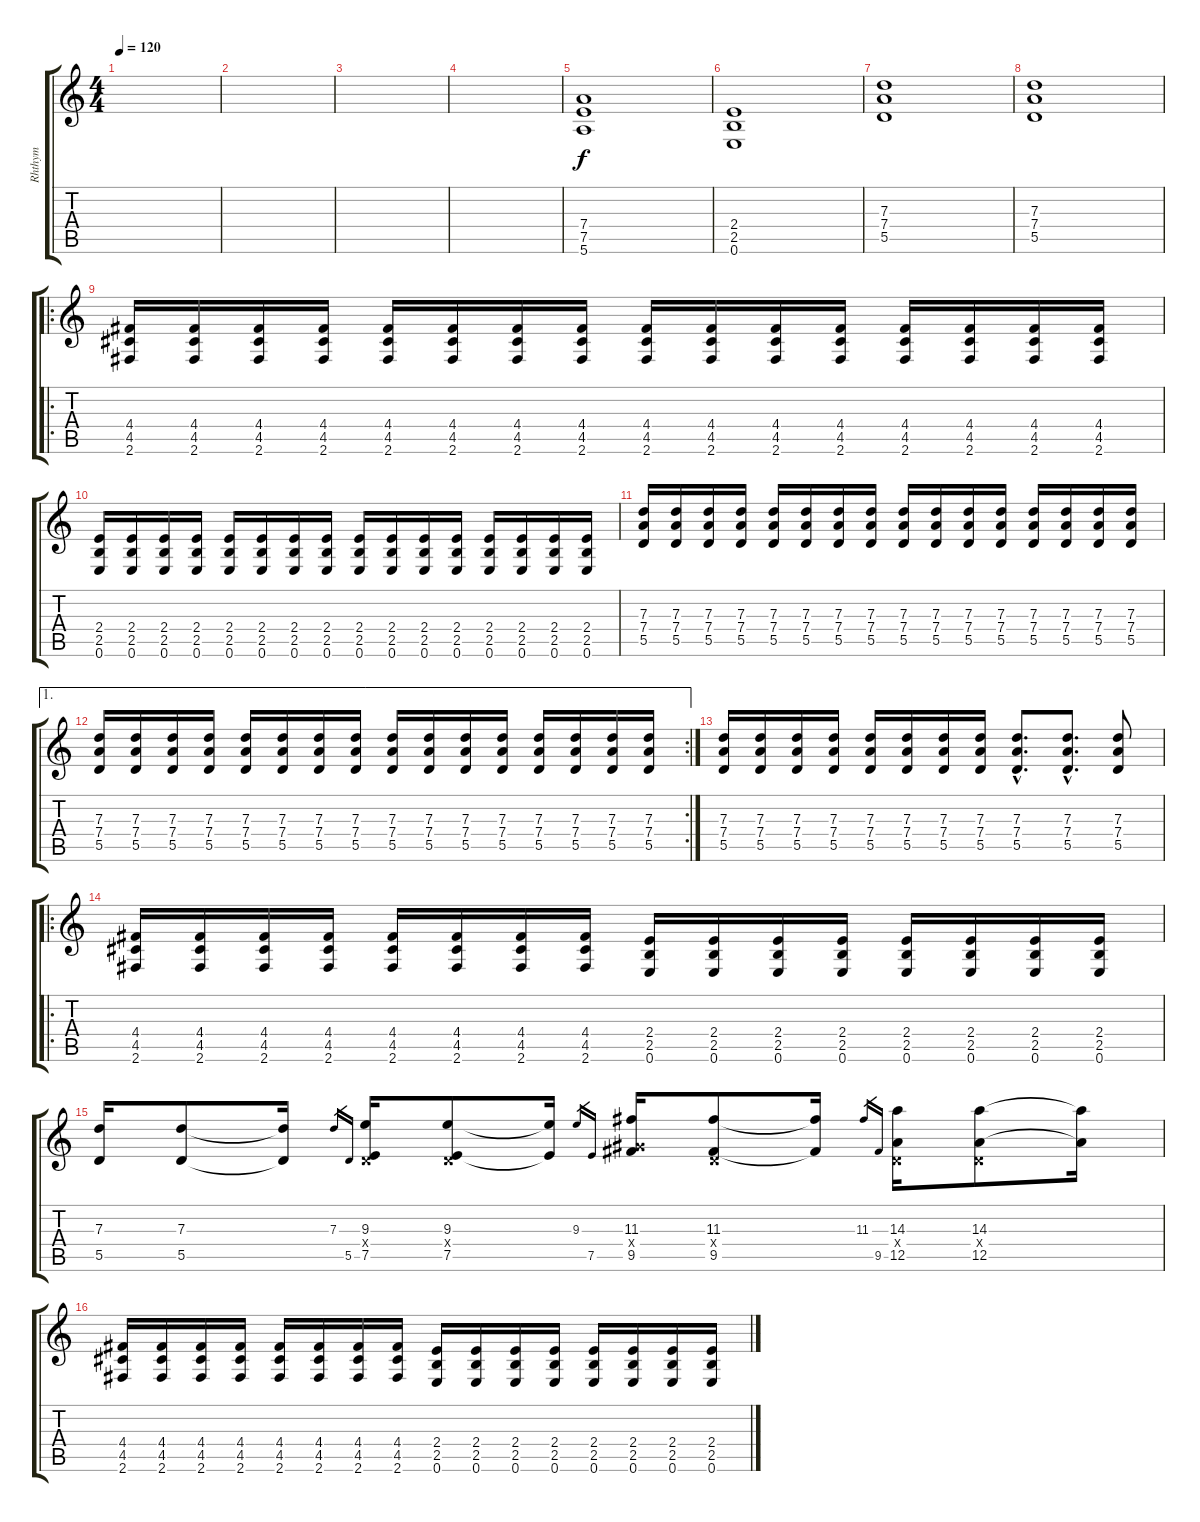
\track ("Rhthym" "Rhthym") {instrument distortionguitar}
\staff {score tabs}
\tuning (E4 B3 G3 D3 A2 E2) {hide}
\ts (4 4)
\tempo 120
\clef g2
\ks c
|
|
|
|
(7.4 7.5 5.6).1 |
(2.4 2.5 0.6).1 |
(7.3 7.4 5.5).1 |
(7.3 7.4 5.5).1 |
\ro
(4.4 4.5 2.6).16 (4.4 4.5 2.6).16 (4.4 4.5 2.6).16 (4.4 4.5 2.6).16 (4.4 4.5 2.6).16 (4.4 4.5 2.6).16 (4.4 4.5 2.6).16 (4.4 4.5 2.6).16 (4.4 4.5 2.6).16 (4.4 4.5 2.6).16 (4.4 4.5 2.6).16 (4.4 4.5 2.6).16 (4.4 4.5 2.6).16 (4.4 4.5 2.6).16 (4.4 4.5 2.6).16 (4.4 4.5 2.6).16 |
(2.4 2.5 0.6).16 (2.4 2.5 0.6).16 (2.4 2.5 0.6).16 (2.4 2.5 0.6).16 (2.4 2.5 0.6).16 (2.4 2.5 0.6).16 (2.4 2.5 0.6).16 (2.4 2.5 0.6).16 (2.4 2.5 0.6).16 (2.4 2.5 0.6).16 (2.4 2.5 0.6).16 (2.4 2.5 0.6).16 (2.4 2.5 0.6).16 (2.4 2.5 0.6).16 (2.4 2.5 0.6).16 (2.4 2.5 0.6).16 |
(7.3 7.4 5.5).16 (7.3 7.4 5.5).16 (7.3 7.4 5.5).16 (7.3 7.4 5.5).16 (7.3 7.4 5.5).16 (7.3 7.4 5.5).16 (7.3 7.4 5.5).16 (7.3 7.4 5.5).16 (7.3 7.4 5.5).16 (7.3 7.4 5.5).16 (7.3 7.4 5.5).16 (7.3 7.4 5.5).16 (7.3 7.4 5.5).16 (7.3 7.4 5.5).16 (7.3 7.4 5.5).16 (7.3 7.4 5.5).16 |
\ae 1
\rc 2
(7.3 7.4 5.5).16 (7.3 7.4 5.5).16 (7.3 7.4 5.5).16 (7.3 7.4 5.5).16 (7.3 7.4 5.5).16 (7.3 7.4 5.5).16 (7.3 7.4 5.5).16 (7.3 7.4 5.5).16 (7.3 7.4 5.5).16 (7.3 7.4 5.5).16 (7.3 7.4 5.5).16 (7.3 7.4 5.5).16 (7.3 7.4 5.5).16 (7.3 7.4 5.5).16 (7.3 7.4 5.5).16 (7.3 7.4 5.5).16 |
(7.3 7.4 5.5).16 (7.3 7.4 5.5).16 (7.3 7.4 5.5).16 (7.3 7.4 5.5).16 (7.3 7.4 5.5).16 (7.3 7.4 5.5).16 (7.3 7.4 5.5).16 (7.3 7.4 5.5).16 (7.3{hac} 7.4{hac} 5.5{hac}).8{d} (7.3{hac} 7.4{hac} 5.5{hac}).8{d} (7.3 7.4 5.5).8 |
\ro
(4.4 4.5 2.6).16 (4.4 4.5 2.6).16 (4.4 4.5 2.6).16 (4.4 4.5 2.6).16 (4.4 4.5 2.6).16 (4.4 4.5 2.6).16 (4.4 4.5 2.6).16 (4.4 4.5 2.6).16 (2.4 2.5 0.6).16 (2.4 2.5 0.6).16 (2.4 2.5 0.6).16 (2.4 2.5 0.6).16 (2.4 2.5 0.6).16 (2.4 2.5 0.6).16 (2.4 2.5 0.6).16 (2.4 2.5 0.6).16 |
(7.3 5.5).16 (7.3 5.5).8 (7.3{t} 5.5{t}).16 7.3.16{gr} 5.5.16{gr} (9.3 0.4{x} 7.5).16 (9.3 0.4{x} 7.5).8 (9.3{t} 7.5{t}).16 9.3.16{gr} 7.5.16{gr} (11.3 6.4{x} 9.5).16 (11.3 0.4{x} 9.5).8 (11.3{t} 9.5{t}).16 11.3.16{gr} 9.5.16{gr} (14.3 0.4{x} 12.5).16 (14.3 0.4{x} 12.5).8 (14.3{t} 12.5{t}).16 |
(4.4 4.5 2.6).16 (4.4 4.5 2.6).16 (4.4 4.5 2.6).16 (4.4 4.5 2.6).16 (4.4 4.5 2.6).16 (4.4 4.5 2.6).16 (4.4 4.5 2.6).16 (4.4 4.5 2.6).16 (2.4 2.5 0.6).16 (2.4 2.5 0.6).16 (2.4 2.5 0.6).16 (2.4 2.5 0.6).16 (2.4 2.5 0.6).16 (2.4 2.5 0.6).16 (2.4 2.5 0.6).16 (2.4 2.5 0.6).16
